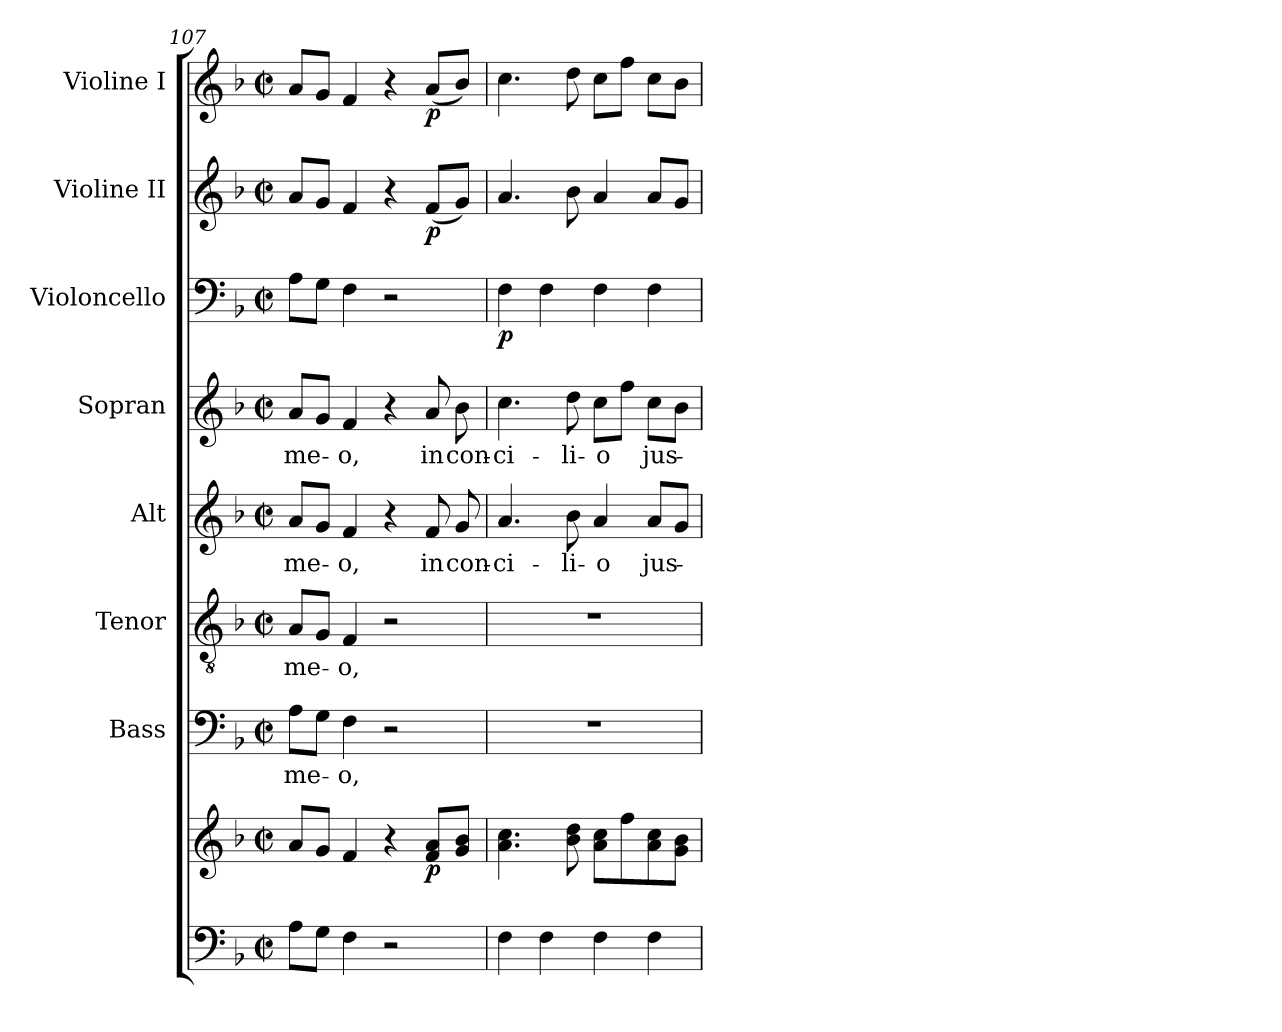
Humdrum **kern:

**kern	**kern	**dynam	**kern	**text	**kern	**text	**kern	**text	**kern	**text	**kern	**dynam	**kern	**dynam	**kern	**dynam
*part8	*part8	*part8	*part7	*part7	*part6	*part6	*part5	*part5	*part4	*part4	*part3	*part3	*part2	*part2	*part1	*part1
*staff9	*staff8	*staff8/9	*staff7	*staff7	*staff6	*staff6	*staff5	*staff5	*staff4	*staff4	*staff3	*staff3	*staff2	*staff2	*staff1	*staff1
*	*	*	*I"Bass	*	*I"Tenor	*	*I"Alt	*	*I"Sopran	*	*I"Violoncello	*	*I"Violine II	*	*I"Violine I	*
*	*	*	*I'B.	*	*I'T.	*	*I'A.	*	*I'S.	*	*I'Vc.	*	*I'Vl. II	*	*I'Vl. I	*
*clefF4	*clefG2	*	*clefF4	*	*clefGv2	*	*clefG2	*	*clefG2	*	*clefF4	*	*clefG2	*	*clefG2	*
*	*	*	*	*	*	*	*	*	*	*	*ITrd7c12	*	*	*	*	*
*k[b-]	*k[b-]	*	*k[b-]	*	*k[b-]	*	*k[b-]	*	*k[b-]	*	*k[b-]	*	*k[b-]	*	*k[b-]	*
*F:	*F:	*	*F:	*	*F:	*	*F:	*	*F:	*	*F:	*	*F:	*	*F:	*
*M2/2	*M2/2	*	*M2/2	*	*M2/2	*	*M2/2	*	*M2/2	*	*M2/2	*	*M2/2	*	*M2/2	*
*met(c|)	*met(c|)	*	*met(c|)	*	*met(c|)	*	*met(c|)	*	*met(c|)	*	*met(c|)	*	*met(c|)	*	*met(c|)	*
=107	=107	=107	=107	=107	=107	=107	=107	=107	=107	=107	=107	=107	=107	=107	=107	=107
!	!	!	!	!LO:LY:b	!	!LO:LY:b	!	!LO:LY:b	!	!LO:LY:b	!	!	!	!	!	!
8A\L	8a/L	.	8A\L	me-	8A/L	me-	8a/L	me-	8a/L	me-	8AA\L	.	8a/L	.	8a/L	.
8G\J	8g/J	.	8G\J	.	8G/J	.	8g/J	.	8g/J	.	8GG\J	.	8g/J	.	8g/J	.
!	!	!	!	!LO:LY:b	!	!LO:LY:b	!	!LO:LY:b	!	!LO:LY:b	!	!	!	!	!	!
4F\	4f/	.	4F\	-o,	4F/	-o,	4f/	-o,	4f/	-o,	4FF\	.	4f/	.	4f/	.
2r	4r	.	2r	.	2r	.	4r	.	4r	.	2r	.	4r	.	4r	.
!	!	!LO:DY:b	!	!	!	!	!	!LO:LY:b	!	!LO:LY:b	!	!	!	!LO:DY:b	!	!LO:DY:b
.	8f/ 8a/L	p	.	.	.	.	8f/	in	8a/	in	.	.	(<8f/L	p	(<8a/L	p
!	!	!	!	!	!	!	!	!LO:LY:b	!	!LO:LY:b	!	!	!	!	!	!
.	8g/ 8b-/J	.	.	.	.	.	8g/	con-	8b-\	con-	.	.	8g/J)	.	8b-/J)	.
!!LO:PB:g=z
=108	=108	=108	=108	=108	=108	=108	=108	=108	=108	=108	=108	=108	=108	=108	=108	=108
!	!	!	!	!	!	!	!	!LO:LY:b	!	!LO:LY:b	!	!LO:DY:b	!	!	!	!
4F\	4.a\ 4.cc\	.	1r	.	1r	.	4.a/	-ci-	4.cc\	-ci-	4FF\	p	4.a/	.	4.cc\	.
4F\	.	.	.	.	.	.	.	.	.	.	4FF\	.	.	.	.	.
!	!	!	!	!	!	!	!	!LO:LY:b	!	!LO:LY:b	!	!	!	!	!	!
.	8b-\ 8dd\	.	.	.	.	.	8b-\	-li-	8dd\	-li-	.	.	8b-\	.	8dd\	.
!	!	!	!	!	!	!	!	!LO:LY:b	!	!LO:LY:b	!	!	!	!	!	!
4F\	8a\ 8cc\L	.	.	.	.	.	4a/	-o	8cc\L	-o	4FF\	.	4a/	.	8cc\L	.
.	8ff\	.	.	.	.	.	.	.	8ff\J	.	.	.	.	.	8ff\J	.
!	!	!	!	!	!	!	!	!LO:LY:b	!	!LO:LY:b	!	!	!	!	!	!
4F\	8a\ 8cc\	.	.	.	.	.	8a/L	jus-	8cc\L	jus-	4FF\	.	8a/L	.	8cc\L	.
.	8g\ 8b-\J	.	.	.	.	.	8g/J	.	8b-\J	.	.	.	8g/J	.	8b-\J	.
=	=	=	=	=	=	=	=	=	=	=	=	=	=	=	=	=
*-	*-	*-	*-	*-	*-	*-	*-	*-	*-	*-	*-	*-	*-	*-	*-	*-
